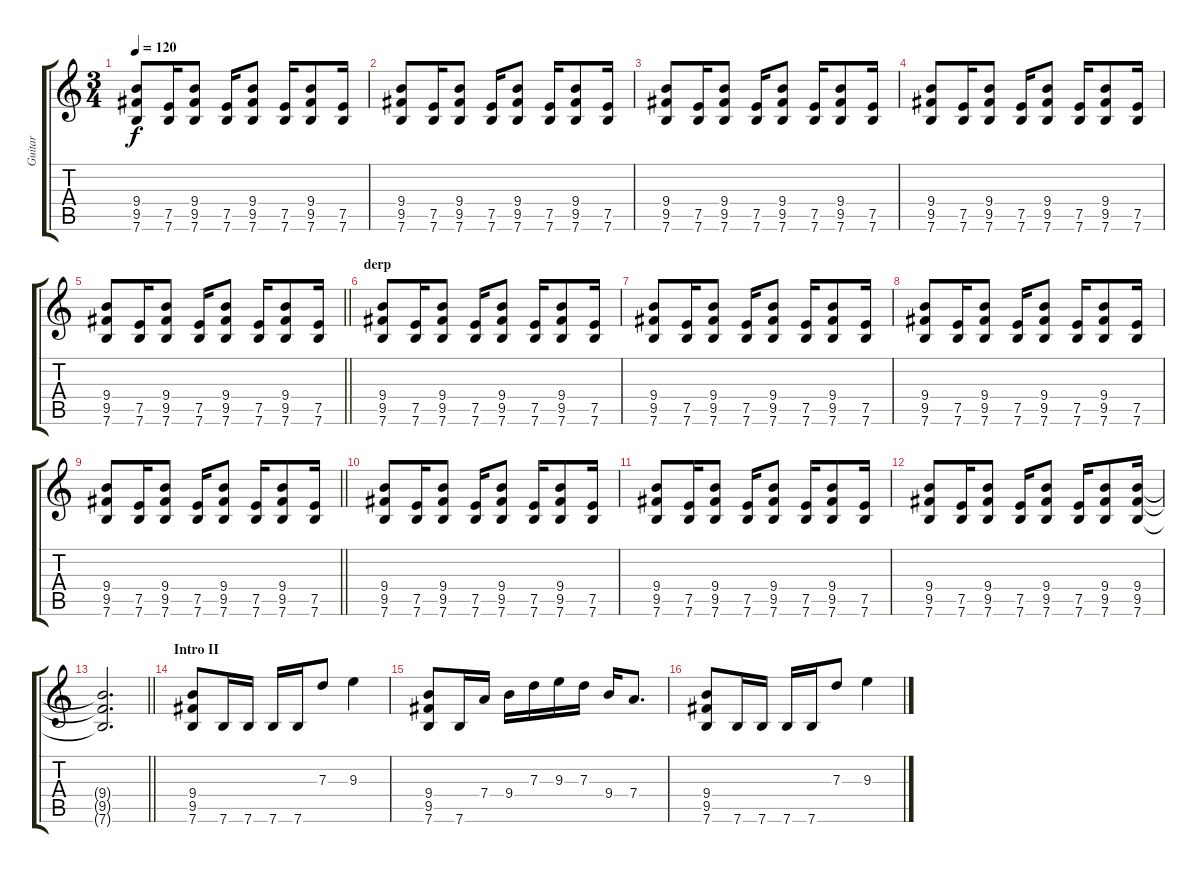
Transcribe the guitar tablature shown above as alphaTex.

\track ("Guitar" "Guitar") {instrument distortionguitar}
\staff {score tabs}
\tuning (E4 B3 G3 D3 A2 E2) {hide}
\ts (3 4)
\tempo 120
\clef g2
\ks c
(9.4 9.5 7.6).8{dy f} (7.5 7.6).16 (9.4 9.5 7.6).8 (7.5 7.6).16 (9.4 9.5 7.6).8 (7.5 7.6).16 (9.4 9.5 7.6).8 (7.5 7.6).16 |
(9.4 9.5 7.6).8 (7.5 7.6).16 (9.4 9.5 7.6).8 (7.5 7.6).16 (9.4 9.5 7.6).8 (7.5 7.6).16 (9.4 9.5 7.6).8 (7.5 7.6).16 |
(9.4 9.5 7.6).8 (7.5 7.6).16 (9.4 9.5 7.6).8 (7.5 7.6).16 (9.4 9.5 7.6).8 (7.5 7.6).16 (9.4 9.5 7.6).8 (7.5 7.6).16 |
(9.4 9.5 7.6).8 (7.5 7.6).16 (9.4 9.5 7.6).8 (7.5 7.6).16 (9.4 9.5 7.6).8 (7.5 7.6).16 (9.4 9.5 7.6).8 (7.5 7.6).16 |
\barLineRight lightlight
(9.4 9.5 7.6).8 (7.5 7.6).16 (9.4 9.5 7.6).8 (7.5 7.6).16 (9.4 9.5 7.6).8 (7.5 7.6).16 (9.4 9.5 7.6).8 (7.5 7.6).16 |
\section ("" "derp")
(9.4 9.5 7.6).8 (7.5 7.6).16 (9.4 9.5 7.6).8 (7.5 7.6).16 (9.4 9.5 7.6).8 (7.5 7.6).16 (9.4 9.5 7.6).8 (7.5 7.6).16 |
(9.4 9.5 7.6).8 (7.5 7.6).16 (9.4 9.5 7.6).8 (7.5 7.6).16 (9.4 9.5 7.6).8 (7.5 7.6).16 (9.4 9.5 7.6).8 (7.5 7.6).16 |
(9.4 9.5 7.6).8 (7.5 7.6).16 (9.4 9.5 7.6).8 (7.5 7.6).16 (9.4 9.5 7.6).8 (7.5 7.6).16 (9.4 9.5 7.6).8 (7.5 7.6).16 |
\barLineRight lightlight
(9.4 9.5 7.6).8 (7.5 7.6).16 (9.4 9.5 7.6).8 (7.5 7.6).16 (9.4 9.5 7.6).8 (7.5 7.6).16 (9.4 9.5 7.6).8 (7.5 7.6).16 |
(9.4 9.5 7.6).8 (7.5 7.6).16 (9.4 9.5 7.6).8 (7.5 7.6).16 (9.4 9.5 7.6).8 (7.5 7.6).16 (9.4 9.5 7.6).8 (7.5 7.6).16 |
(9.4 9.5 7.6).8 (7.5 7.6).16 (9.4 9.5 7.6).8 (7.5 7.6).16 (9.4 9.5 7.6).8 (7.5 7.6).16 (9.4 9.5 7.6).8 (7.5 7.6).16 |
(9.4 9.5 7.6).8 (7.5 7.6).16 (9.4 9.5 7.6).8 (7.5 7.6).16 (9.4 9.5 7.6).8 (7.5 7.6).16 (9.4 9.5 7.6).8 (9.4 9.5 7.6).16 |
\barLineRight lightlight
(9.4{t} 9.5{t} 7.6{t}).2{d} |
\section ("" "Intro II")
(9.4 9.5 7.6).8 7.6.16 7.6.16 7.6.16 7.6.16 7.3.8 9.3.4 |
(9.4 9.5 7.6).8 7.6.16 7.4.16 9.4.16 7.3.16 9.3.16 7.3.16 9.4.16 7.4.8{d} |
(9.4 9.5 7.6).8 7.6.16 7.6.16 7.6.16 7.6.16 7.3.8 9.3.4
